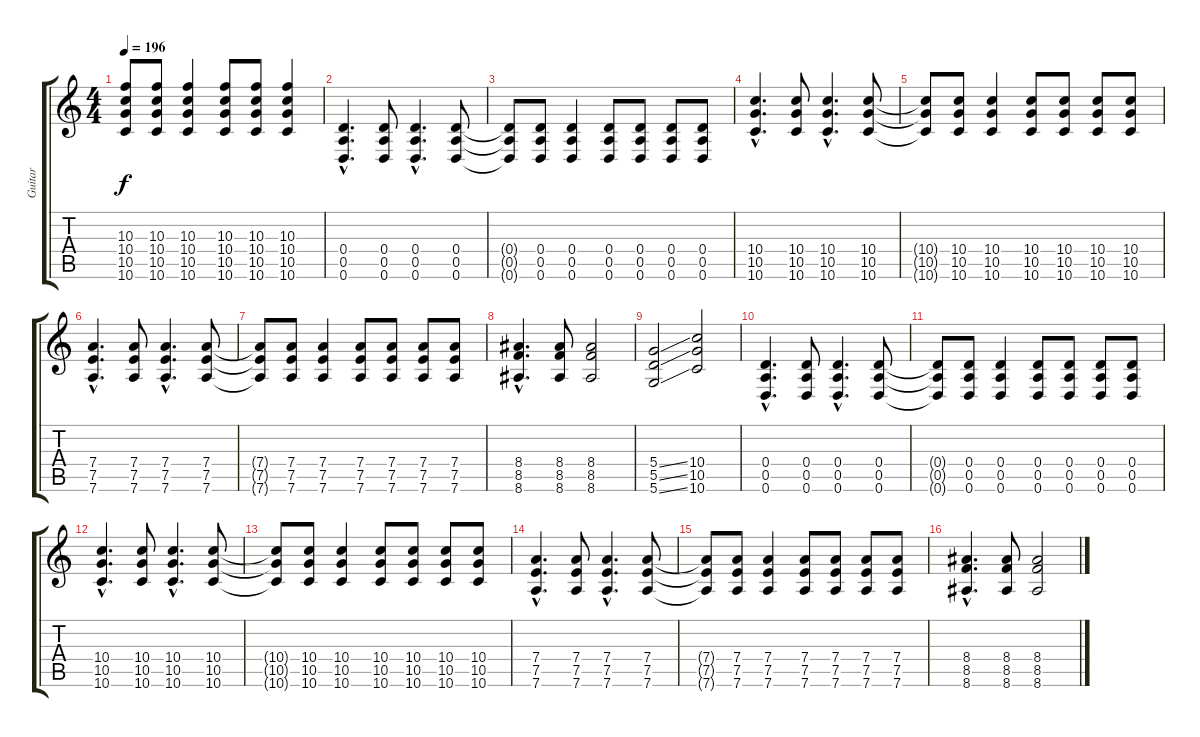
\track ("Guitar" "Guitar") {instrument overdrivenguitar}
\staff {score tabs}
\tuning (E4 B3 G3 D3 A2 D2) {hide}
\ts (4 4)
\tempo 196
\clef g2
\ks c
(10.3{t} 10.4{t} 10.5{t} 10.6{t}).8{dy f} (10.3 10.4 10.5 10.6).8 (10.3 10.4 10.5 10.6).4 (10.3 10.4 10.5 10.6).8 (10.3 10.4 10.5 10.6).8 (10.3 10.4 10.5 10.6).4 |
(0.4{hac} 0.5{hac} 0.6{hac}).4{d} (0.4 0.5 0.6).8 (0.4{hac} 0.5{hac} 0.6{hac}).4{d} (0.4 0.5 0.6).8 |
(0.4{t} 0.5{t} 0.6{t}).8 (0.4 0.5 0.6).8 (0.4 0.5 0.6).4 (0.4 0.5 0.6).8 (0.4 0.5 0.6).8 (0.4 0.5 0.6).8 (0.4 0.5 0.6).8 |
(10.4{hac} 10.5{hac} 10.6{hac}).4{d} (10.4 10.5 10.6).8 (10.4{hac} 10.5{hac} 10.6{hac}).4{d} (10.4 10.5 10.6).8 |
(10.4{t} 10.5{t} 10.6{t}).8 (10.4 10.5 10.6).8 (10.4 10.5 10.6).4 (10.4 10.5 10.6).8 (10.4 10.5 10.6).8 (10.4 10.5 10.6).8 (10.4 10.5 10.6).8 |
(7.4{hac} 7.5{hac} 7.6{hac}).4{d} (7.4 7.5 7.6).8 (7.4{hac} 7.5{hac} 7.6{hac}).4{d} (7.4 7.5 7.6).8 |
(7.4{t} 7.5{t} 7.6{t}).8 (7.4 7.5 7.6).8 (7.4 7.5 7.6).4 (7.4 7.5 7.6).8 (7.4 7.5 7.6).8 (7.4 7.5 7.6).8 (7.4 7.5 7.6).8 |
(8.4{hac} 8.5{hac} 8.6{hac}).4{d} (8.4 8.5 8.6).8 (8.4 8.5 8.6).2 |
(5.4{ss} 5.5{ss} 5.6{ss}).2 (10.4 10.5 10.6).2 |
(0.4{hac} 0.5{hac} 0.6{hac}).4{d} (0.4 0.5 0.6).8 (0.4{hac} 0.5{hac} 0.6{hac}).4{d} (0.4 0.5 0.6).8 |
(0.4{t} 0.5{t} 0.6{t}).8 (0.4 0.5 0.6).8 (0.4 0.5 0.6).4 (0.4 0.5 0.6).8 (0.4 0.5 0.6).8 (0.4 0.5 0.6).8 (0.4 0.5 0.6).8 |
(10.4{hac} 10.5{hac} 10.6{hac}).4{d} (10.4 10.5 10.6).8 (10.4{hac} 10.5{hac} 10.6{hac}).4{d} (10.4 10.5 10.6).8 |
(10.4{t} 10.5{t} 10.6{t}).8 (10.4 10.5 10.6).8 (10.4 10.5 10.6).4 (10.4 10.5 10.6).8 (10.4 10.5 10.6).8 (10.4 10.5 10.6).8 (10.4 10.5 10.6).8 |
(7.4{hac} 7.5{hac} 7.6{hac}).4{d} (7.4 7.5 7.6).8 (7.4{hac} 7.5{hac} 7.6{hac}).4{d} (7.4 7.5 7.6).8 |
(7.4{t} 7.5{t} 7.6{t}).8 (7.4 7.5 7.6).8 (7.4 7.5 7.6).4 (7.4 7.5 7.6).8 (7.4 7.5 7.6).8 (7.4 7.5 7.6).8 (7.4 7.5 7.6).8 |
(8.4{hac} 8.5{hac} 8.6{hac}).4{d} (8.4 8.5 8.6).8 (8.4 8.5 8.6).2
